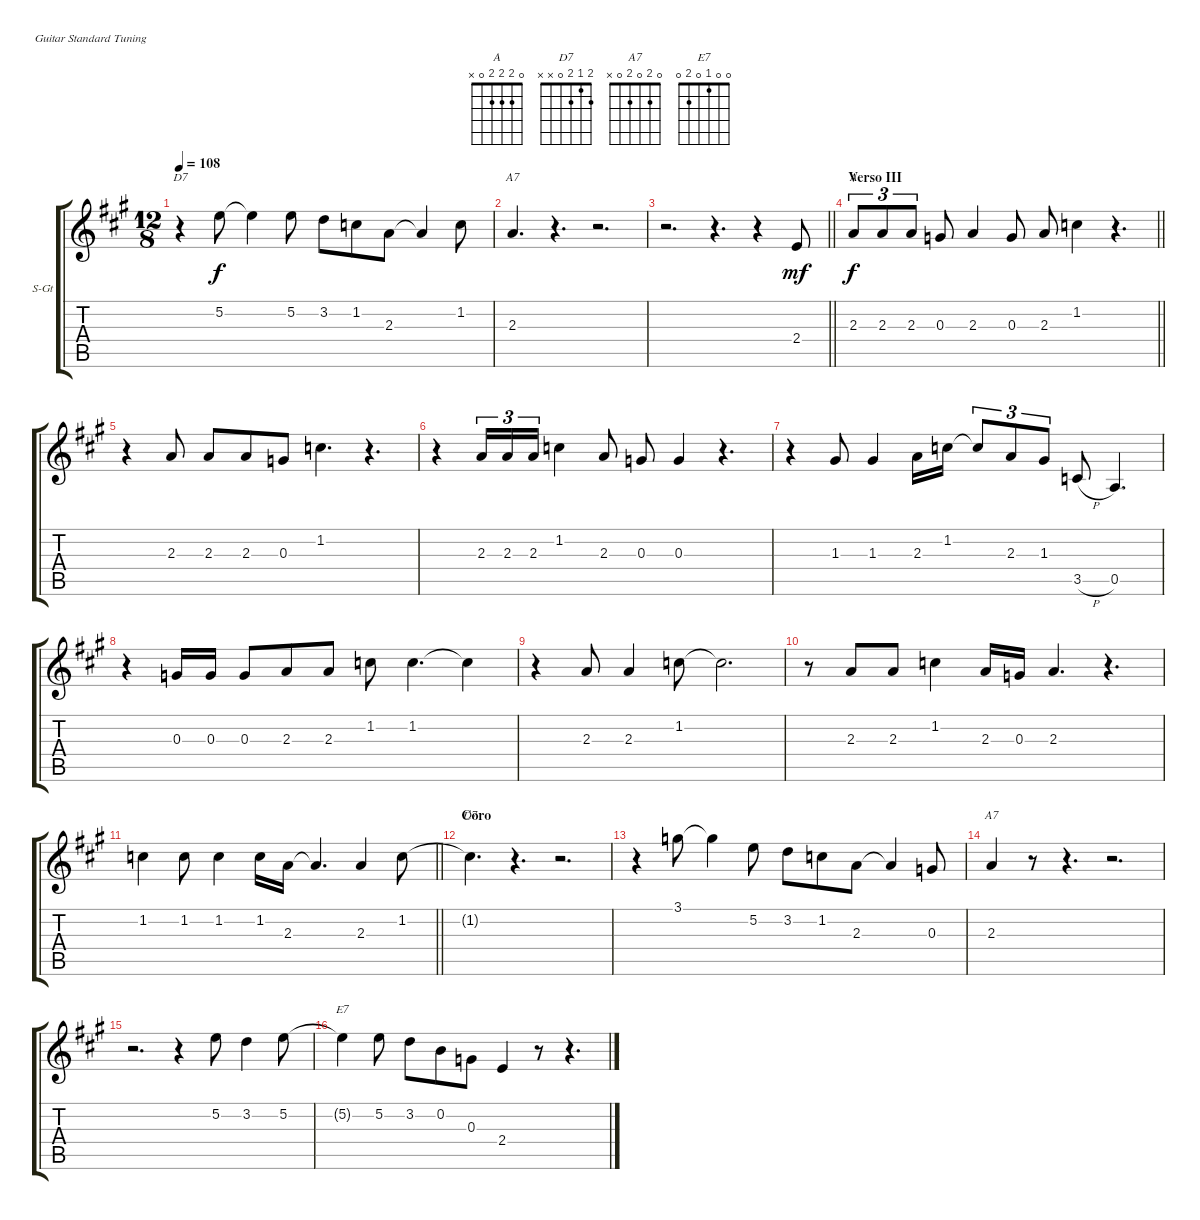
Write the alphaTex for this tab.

\bracketExtendMode groupsimilarinstruments
\firstSystemTrackNameOrientation horizontal
\otherSystemsTrackNameOrientation horizontal
\track ("Voz" "S-Gt") {instrument lead6voice}
\staff {score tabs}
\tuning (E4 B3 G3 D3 A2 E2)
\displaytranspose 12
\chord ("A" 0 2 2 2 0 x)
\chord ("D7" 2 1 2 0 x x)
\chord ("A7" 0 2 0 2 0 x)
\chord ("E7" 0 0 1 0 2 0)
\ts (12 8)
\tempo 108
\clef g2
\ks a
r.4{ch "D7" dy f} 5.2.8 5.2{t}.4 5.2.8 3.2.8 1.2.8 2.3.8 2.3{t}.4 1.2.8 |
2.3.4{d ch "A7"} r.4{d} r.2{d} |
\barLineRight lightlight
r.2{d} r.4{d} r.4 2.4.8{dy mf} |
\section ("" "Verso III")
\barLineRight lightlight
2.3.8{tu (3 2) ch "A" dy f} 2.3.8{tu (3 2)} 2.3.8{tu (3 2)} 0.3.8 2.3.4 0.3.8 2.3.8 1.2.4 r.4{d} |
\section ("" "")
r.4 2.3.8 2.3.8 2.3.8 0.3.8 1.2.4{d} r.4{d} |
r.4 2.3.16{tu (3 2)} 2.3.16{tu (3 2)} 2.3.16{tu (3 2)} 1.2.4 2.3.8 0.3.8 0.3.4 r.4{d} |
r.4 1.3.8 1.3.4 2.3.16 1.2.16 1.2{t}.8{tu (3 2)} 2.3.8{tu (3 2)} 1.3.8{tu (3 2)} 3.5{h}.8 0.5.4{d} |
r.4 0.3.16 0.3.16 0.3.8 2.3.8 2.3.8 1.2.8 1.2.4{d} 1.2{t}.4 |
r.4 2.3.8 2.3.4 1.2.8 1.2{t}.2{d} |
r.8 2.3.8 2.3.8 1.2.4 2.3.16 0.3.16 2.3.4{d} r.4{d} |
\barLineRight lightlight
1.2.4 1.2.8 1.2.4 1.2.16 2.3.16 2.3{t}.4{d} 2.3.4 1.2.8 |
\section ("" "Coro")
1.2{t}.4{d ch "D7"} r.4{d} r.2{d} |
r.4 3.1.8 3.1{t}.4 5.2.8 3.2.8 1.2.8 2.3.8 2.3{t}.4 0.3.8 |
2.3.4{ch "A7"} r.8 r.4{d} r.2{d} |
r.2{d} r.4 5.2.8 3.2.4 5.2.8 |
5.2{t}.4{ch "E7"} 5.2.8 3.2.8 0.2.8 0.3.8 2.4.4 r.8 r.4{d}
